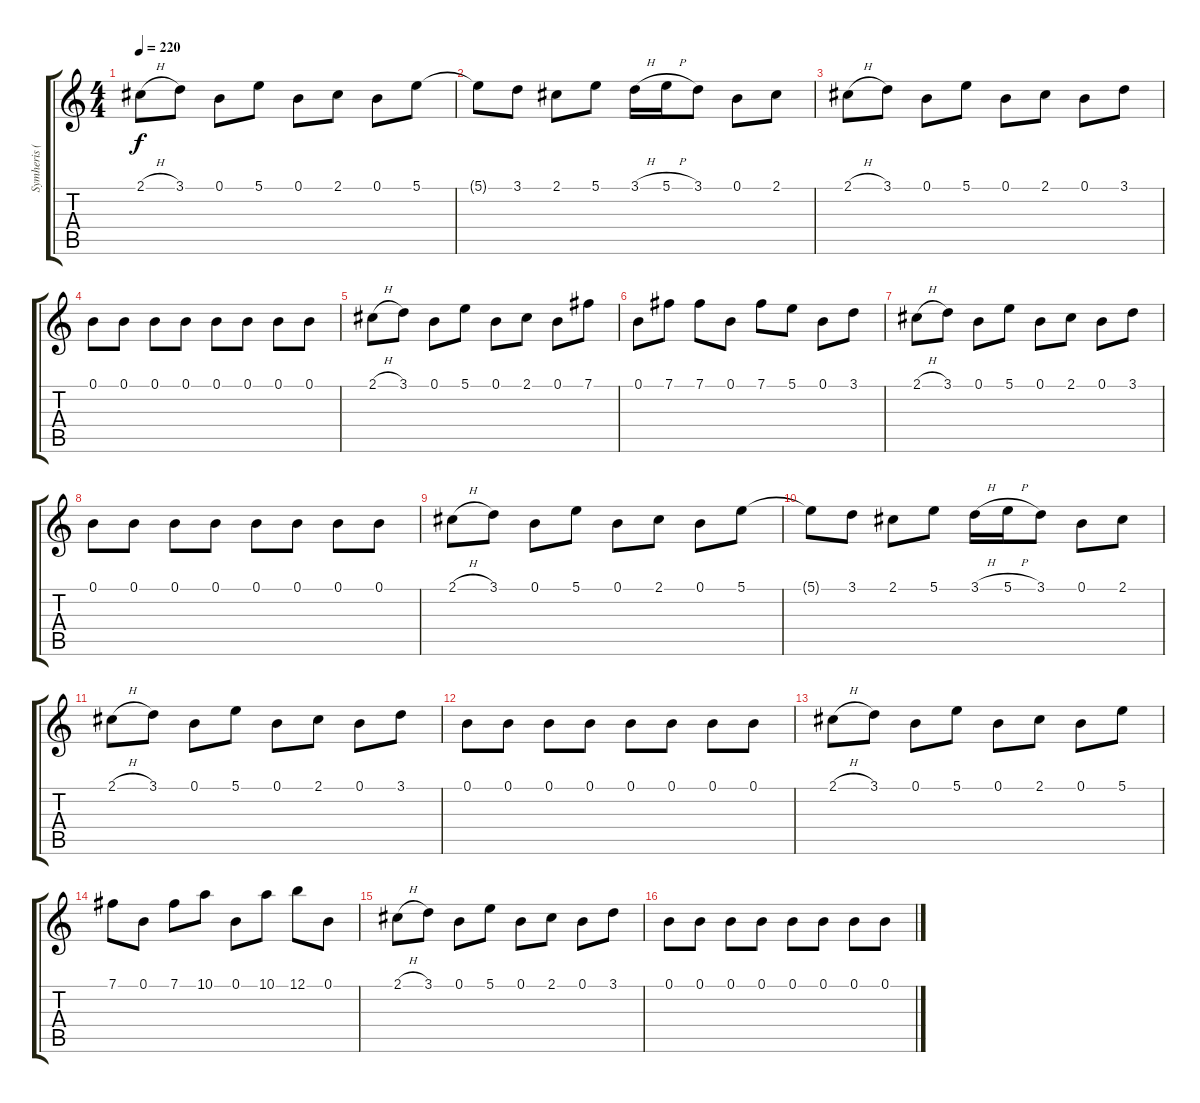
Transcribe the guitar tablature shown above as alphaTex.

\track ("Symheris (Lead)" "Symheris (") {instrument distortionguitar}
\staff {score tabs}
\tuning (B3 Gb3 D3 A2 E2 B1) {hide}
\ts (4 4)
\tempo 220
\clef g2
\ks c
2.1{h}.8{dy f} 3.1.8 0.1.8 5.1.8 0.1.8 2.1.8 0.1.8 5.1.8 |
5.1{t}.8 3.1.8 2.1.8 5.1.8 3.1{h}.16 5.1{h}.16 3.1.8 0.1.8 2.1.8 |
2.1{h}.8 3.1.8 0.1.8 5.1.8 0.1.8 2.1.8 0.1.8 3.1.8 |
0.1.8 0.1.8 0.1.8 0.1.8 0.1.8 0.1.8 0.1.8 0.1.8 |
2.1{h}.8 3.1.8 0.1.8 5.1.8 0.1.8 2.1.8 0.1.8 7.1.8 |
0.1.8 7.1.8 7.1.8 0.1.8 7.1.8 5.1.8 0.1.8 3.1.8 |
2.1{h}.8 3.1.8 0.1.8 5.1.8 0.1.8 2.1.8 0.1.8 3.1.8 |
0.1.8 0.1.8 0.1.8 0.1.8 0.1.8 0.1.8 0.1.8 0.1.8 |
2.1{h}.8 3.1.8 0.1.8 5.1.8 0.1.8 2.1.8 0.1.8 5.1.8 |
5.1{t}.8 3.1.8 2.1.8 5.1.8 3.1{h}.16 5.1{h}.16 3.1.8 0.1.8 2.1.8 |
2.1{h}.8 3.1.8 0.1.8 5.1.8 0.1.8 2.1.8 0.1.8 3.1.8 |
0.1.8 0.1.8 0.1.8 0.1.8 0.1.8 0.1.8 0.1.8 0.1.8 |
2.1{h}.8 3.1.8 0.1.8 5.1.8 0.1.8 2.1.8 0.1.8 5.1.8 |
7.1.8 0.1.8 7.1.8 10.1.8 0.1.8 10.1.8 12.1.8 0.1.8 |
2.1{h}.8 3.1.8 0.1.8 5.1.8 0.1.8 2.1.8 0.1.8 3.1.8 |
0.1.8 0.1.8 0.1.8 0.1.8 0.1.8 0.1.8 0.1.8 0.1.8
